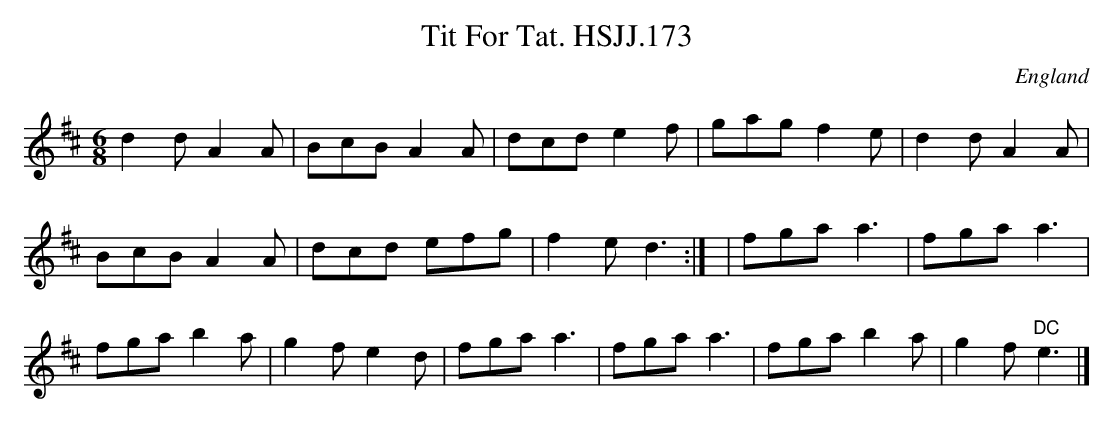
X:1
T:Tit For Tat. HSJJ.173
M:6/8
L:1/8
O:England
K:D
d2dA2A|BcBA2A|dcde2f|gagf2e|d2dA2A|!BcBA2A|dcd efg|f2ed3:|
|fgaa3|fgaa3|!fgab2a|g2fe2d|fgaa3|fgaa3|fgab2a|g2f"DC"e3|]
